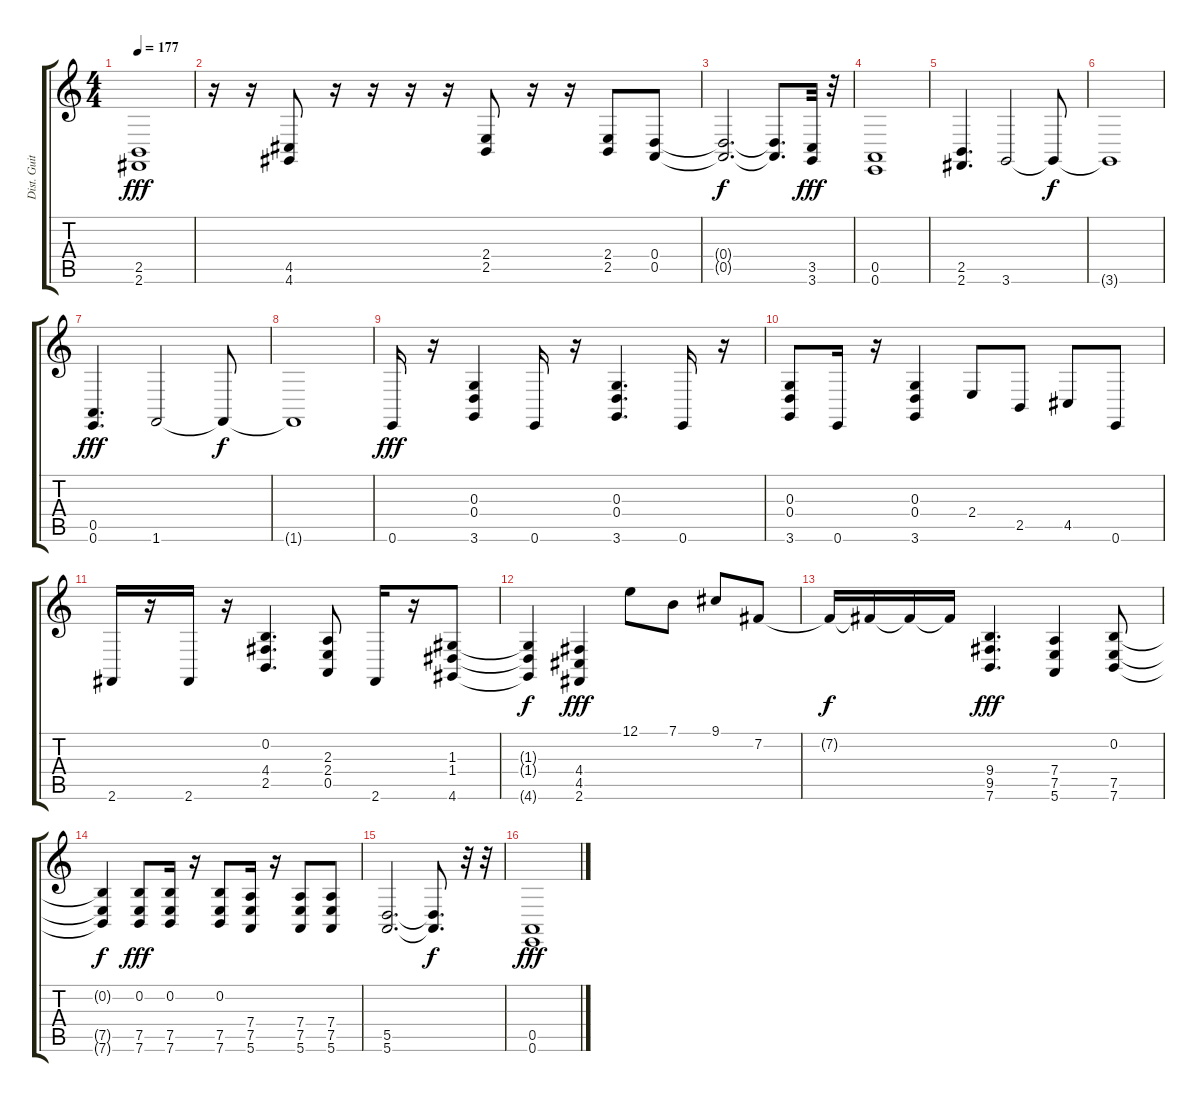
\track ("Dist. Guitar 3" "Dist. Guit") {instrument lead5charang}
\staff {score tabs}
\tuning (E4 B3 G3 D3 A2 E2) {hide}
\ts (4 4)
\tempo 177
\clef g2
\ks c
(2.5 2.6).1{dy fff} |
r.16 r.16 (4.5 4.6).8 r.16 r.16 r.16 r.16 (2.4 2.5).8 r.16 r.16 (2.4 2.5).8 (0.4 0.5).8 |
(0.4{t} 0.5{t}).2{d dy f} (0.4{t} 0.5{t}).8{d} (3.5 3.6).32{dy fff} r.32 |
(0.5 0.6).1 |
(2.5 2.6).4{d} 3.6.2 3.6{t}.8{dy f} |
3.6{t}.1 |
(0.5 0.6).4{d dy fff} 1.6.2 1.6{t}.8{dy f} |
1.6{t}.1 |
0.6.16{dy fff} r.16 (0.3 0.4 3.6).4 0.6.16 r.16 (0.3 0.4 3.6).4{d} 0.6.16 r.16 |
(0.3 0.4 3.6).8 0.6.16 r.16 (0.3 0.4 3.6).4 2.4.8 2.5.8 4.5.8 0.6.8 |
2.6.16 r.16 2.6.16 r.16 (0.2 4.4 2.5).4{d} (2.3 2.4 0.5).8 2.6.16 r.16 (1.3 1.4 4.6).8 |
(1.3{t} 1.4{t} 4.6{t}).4{dy f} (4.4 4.5 2.6).4{dy fff} 12.1.8 7.1.8 9.1.8 7.2.8 |
7.2{t}.16{dy f} 7.2{t}.16 7.2{t}.16 7.2{t}.16 (9.4 9.5 7.6).4{d dy fff} (7.4 7.5 5.6).4 (0.2 7.5 7.6).8 |
(0.2{t} 7.5{t} 7.6{t}).4{dy f} (0.2 7.5 7.6).8{dy fff} (0.2 7.5 7.6).16 r.16 (0.2 7.5 7.6).8 (7.4 7.5 5.6).16 r.16 (7.4 7.5 5.6).8 (7.4 7.5 5.6).8 |
(5.5 5.6).2{d} (5.5{t} 5.6{t}).8{d dy f} r.32 r.32 |
(0.5 0.6).1{dy fff}
